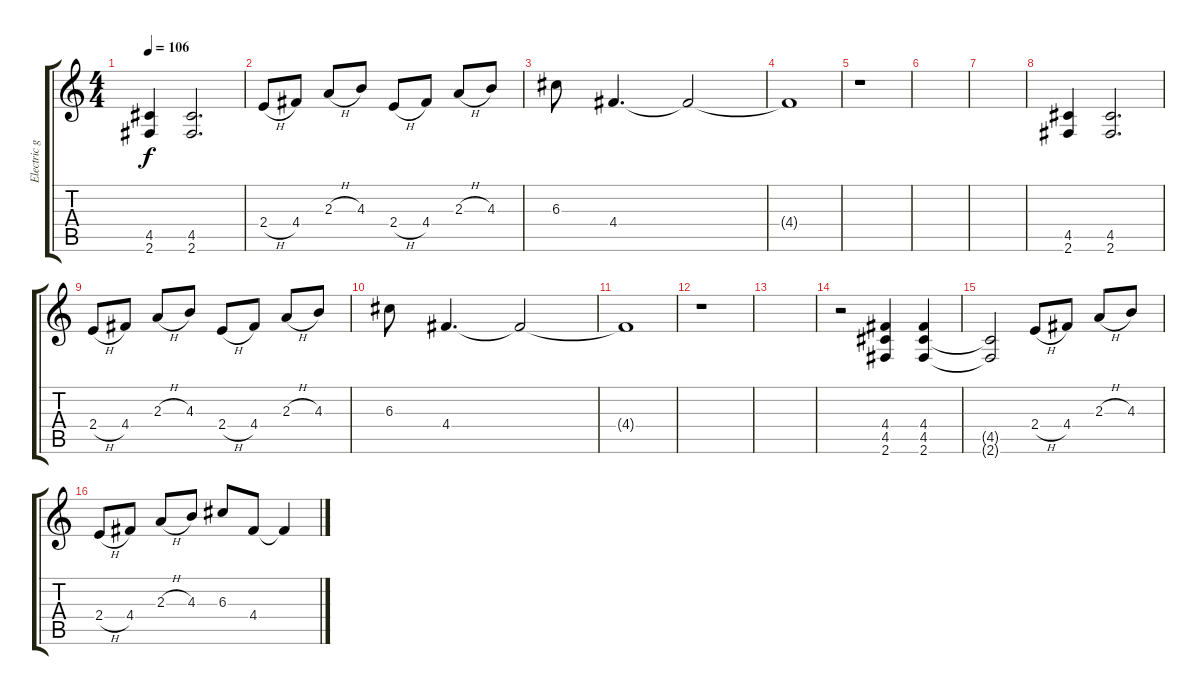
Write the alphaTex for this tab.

\track ("Electric guitar" "Electric g") {instrument overdrivenguitar}
\staff {score tabs}
\tuning (E4 B3 G3 D3 A2 E2) {hide}
\ts (4 4)
\tempo 106
\clef g2
\ks c
(4.5 2.6).4{dy f} (4.5 2.6).2{d} |
2.4{h}.8 4.4.8 2.3{h}.8 4.3.8 2.4{h}.8 4.4.8 2.3{h}.8 4.3.8 |
6.3.8 4.4.4{d} 4.4{t}.2 |
4.4{t}.1 |
r.1 |
|
|
(4.5 2.6).4 (4.5 2.6).2{d} |
2.4{h}.8 4.4.8 2.3{h}.8 4.3.8 2.4{h}.8 4.4.8 2.3{h}.8 4.3.8 |
6.3.8 4.4.4{d} 4.4{t}.2 |
4.4{t}.1 |
r.1 |
|
r.2 (4.4 4.5 2.6).4 (4.4 4.5 2.6).4 |
(4.5{t} 2.6{t}).2 2.4{h}.8 4.4.8 2.3{h}.8 4.3.8 |
2.4{h}.8 4.4.8 2.3{h}.8 4.3.8 6.3.8 4.4.8 4.4{t}.4
